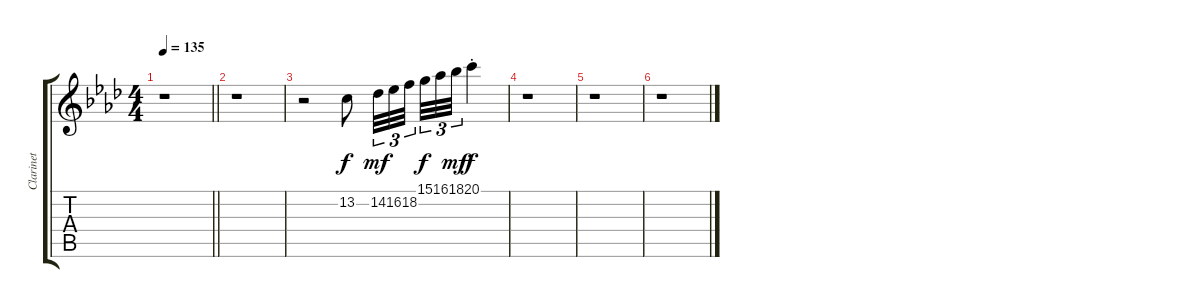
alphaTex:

\track ("Clarinet" "Clarinet") {instrument clarinet}
\staff {score tabs}
\tuning (E4 B3 G3 D3 A2 E2) {hide}
\ts (4 4)
\tempo 135
\clef g2
\barLineRight lightlight
\ks fminor
r.1{dy mf} |
r.1 |
r.2 13.2.8{dy f} 14.2.32{tu (3 2) dy mf} 16.2.32{tu (3 2)} 18.2.32{tu (3 2) beam splitsecondary} 15.1.32{tu (3 2) dy f} 16.1.32{tu (3 2)} 18.1.32{tu (3 2) dy mf} 20.1{st}.4{dy f} |
r.1 |
r.1 |
r.1
